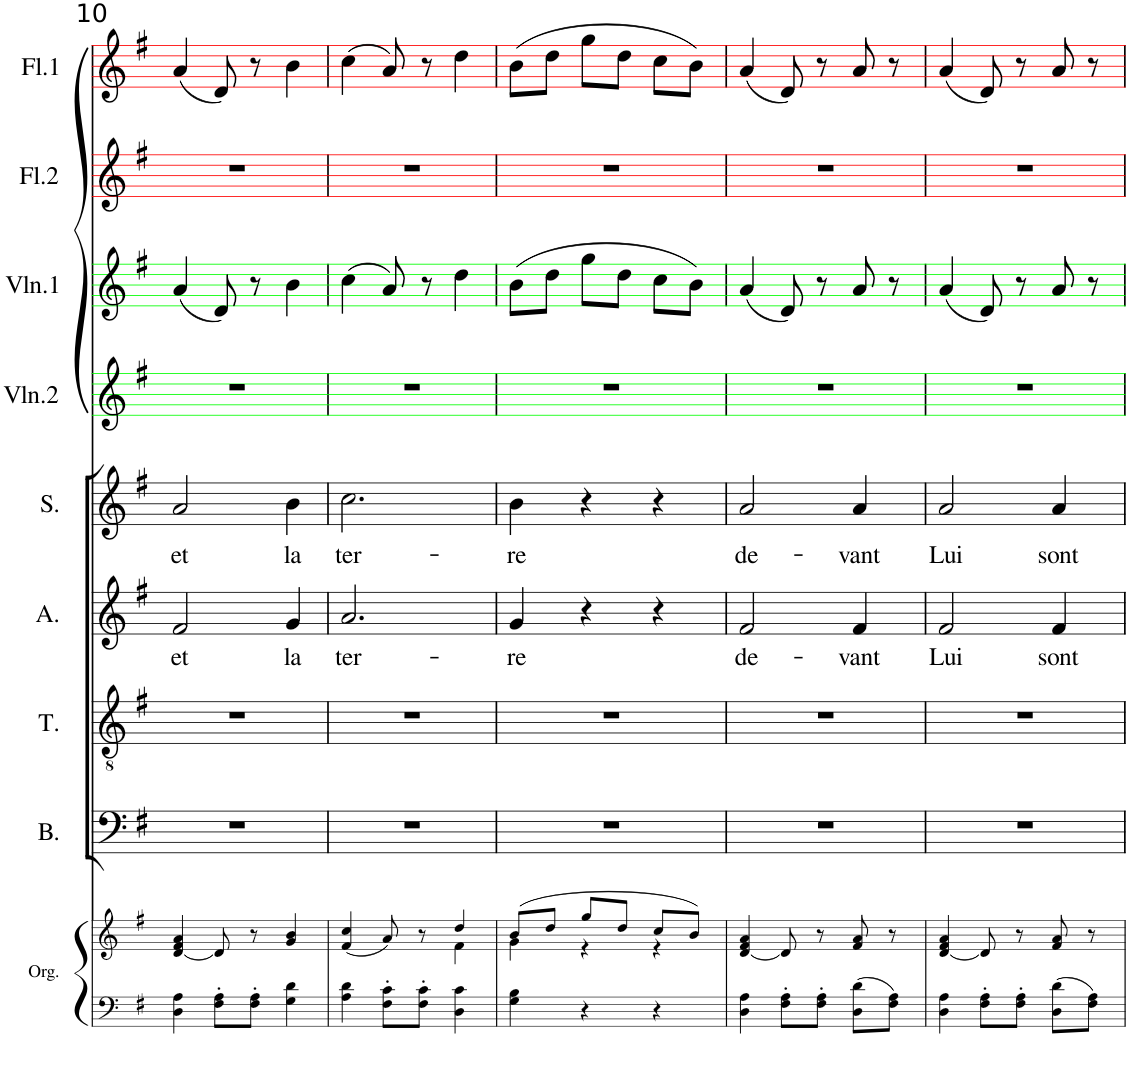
**kern	**kern	**kern	**kern	**kern	**text	**kern	**text	**kern	**kern	**kern	**kern
*part9	*part9	*part8	*part7	*part6	*part6	*part5	*part5	*part4	*part3	*part2	*part1
*staff10	*staff9	*staff8	*staff7	*staff6	*staff6	*staff5	*staff5	*staff4	*staff3	*staff2	*staff1
*I"Orgue	*	*I"Bass	*I"Ténor	*I"Alto	*	*I"Soprano	*	*I"Violon 2	*I"Violon 1	*I"Flûte 2	*I"Flûte 1
*I'Org.	*	*I'B.	*I'T.	*I'A.	*	*I'S.	*	*I'Vln.2	*I'Vln.1	*I'Fl.2	*I'Fl.1
!!LO:PB:g=z
*clefF4	*clefG2	*clefF4	*clefGv2	*clefG2	*	*clefG2	*	*clefG2	*clefG2	*clefG2	*clefG2
*k[f#]	*k[f#]	*k[f#]	*k[f#]	*k[f#]	*	*k[f#]	*	*k[f#]	*k[f#]	*k[f#]	*k[f#]
*M3/4	*M3/4	*M3/4	*M3/4	*M3/4	*	*M3/4	*	*M3/4	*M3/4	*M3/4	*M3/4
=10	=10	=10	=10	=10	=10	=10	=10	=10	=10	=10	=10
!	!	!	!	!	!LO:LY:b	!	!LO:LY:b	!	!	!	!
4D\ 4A\	[4d/ 4f#/ 4a/	2.r	2.r	2f#/	et	2a/	et	2.r	(4a/	2.r	(4a/
8F#\' 8A\'L	8d/]	.	.	.	.	.	.	.	8d/)	.	8d/)
8F#\' 8A\'J	8r	.	.	.	.	.	.	.	8r	.	8r
!	!	!	!	!	!LO:LY:b	!	!LO:LY:b	!	!	!	!
4G\ 4d\	4g/ 4b/	.	.	4g/	la	4b\	la	.	4b\	.	4b\
=11	=11	=11	=11	=11	=11	=11	=11	=11	=11	=11	=11
*	*^	*	*	*	*	*	*	*	*	*	*
!	!	!	!	!	!	!LO:LY:b	!	!LO:LY:b	!	!	!	!
4A\ 4d\	(4f#/ 4cc/	2ryy	2.r	2.r	2.a/	ter-	2.cc\	ter-	2.r	(4cc\	2.r	(4cc\
8F#\' 8c\'L	8a/)	.	.	.	.	.	.	.	.	8a/)	.	8a/)
8F#\' 8c\'J	8r	.	.	.	.	.	.	.	.	8r	.	8r
4D\ 4c\	4dd/	4f#\	.	.	.	.	.	.	.	4dd\	.	4dd\
=12	=12	=12	=12	=12	=12	=12	=12	=12	=12	=12	=12	=12
!	!	!	!	!	!	!LO:LY:b	!	!LO:LY:b	!	!	!	!
4G\ 4B\	(8b/L	4g\	2.r	2.r	4g/	-re	4b\	-re	2.r	(8b\L	2.r	(8b\L
.	8dd/J	.	.	.	.	.	.	.	.	8dd\J	.	8dd\J
4r	8gg/L	4r	.	.	4r	.	4r	.	.	8gg\L	.	8gg\L
.	8dd/J	.	.	.	.	.	.	.	.	8dd\J	.	8dd\J
4r	8cc/L	4r	.	.	4r	.	4r	.	.	8cc\L	.	8cc\L
.	8b/J)	.	.	.	.	.	.	.	.	8b\J)	.	8b\J)
*	*v	*v	*	*	*	*	*	*	*	*	*	*
=13	=13	=13	=13	=13	=13	=13	=13	=13	=13	=13	=13
!	!	!	!	!	!LO:LY:b	!	!LO:LY:b	!	!	!	!
4D\ 4A\	[4d/ 4f#/ 4a/	2.r	2.r	2f#/	de-	2a/	de-	2.r	(4a/	2.r	(4a/
8F#\' 8A\'L	8d/]	.	.	.	.	.	.	.	8d/)	.	8d/)
8F#\' 8A\'J	8r	.	.	.	.	.	.	.	8r	.	8r
!	!	!	!	!	!LO:LY:b	!	!LO:LY:b	!	!	!	!
8D\ 8d\L	8f#/ 8a/	.	.	4f#/	-vant	4a/	-vant	.	8a/	.	8a/
8F#\ 8A\J	8r	.	.	.	.	.	.	.	8r	.	8r
=14	=14	=14	=14	=14	=14	=14	=14	=14	=14	=14	=14
!	!	!	!	!	!LO:LY:b	!	!LO:LY:b	!	!	!	!
4D\ 4A\	[4d/ 4f#/ 4a/	2.r	2.r	2f#/	Lui	2a/	Lui	2.r	(4a/	2.r	(4a/
8F#\' 8A\'L	8d/]	.	.	.	.	.	.	.	8d/)	.	8d/)
8F#\' 8A\'J	8r	.	.	.	.	.	.	.	8r	.	8r
!	!	!	!	!	!LO:LY:b	!	!LO:LY:b	!	!	!	!
8D\ 8d\L	8f#/ 8a/	.	.	4f#/	sont	4a/	sont	.	8a/	.	8a/
8F#\ 8A\J	8r	.	.	.	.	.	.	.	8r	.	8r
=	=	=	=	=	=	=	=	=	=	=	=
*-	*-	*-	*-	*-	*-	*-	*-	*-	*-	*-	*-
